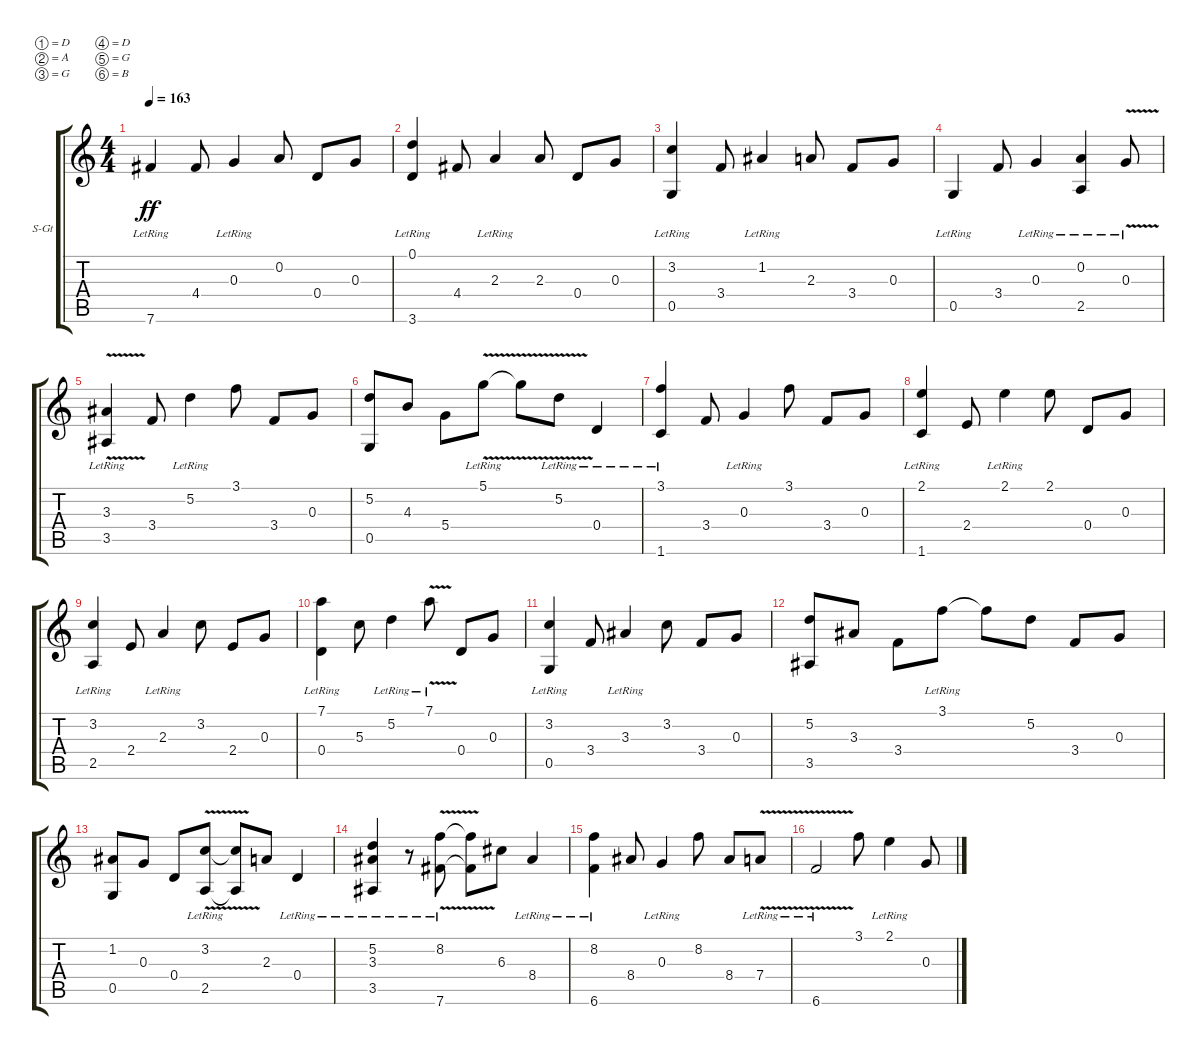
\bracketExtendMode groupsimilarinstruments
\firstSystemTrackNameOrientation horizontal
\otherSystemsTrackNameOrientation horizontal
\track ("Guitare" "S-Gt") {solo instrument acousticgrandpiano}
\staff {score tabs}
\tuning (D4 A3 G3 D3 G2 B2)
\displaytranspose 12
\ts (4 4)
\tempo 163
\clef g2
\ks c
7.6{lr}.4{dy ff} 4.4.8 0.3{lr}.4 0.2.8 0.4.8 0.3.8 |
(0.1 3.6{lr}).4 4.4.8 2.3{lr}.4 2.3.8 0.4.8 0.3.8 |
(3.2{lr} 0.5{lr}).4 3.4.8 1.2{lr}.4 2.3.8 3.4.8 0.3.8 |
0.5{lr}.4 3.4.8 0.3{lr}.4 (0.2{lr} 2.5{lr}).4 0.3{v lr}.8 |
(3.3{v} 3.5{v lr}).4 3.4.8 5.2{lr}.4 3.1.8 3.4.8 0.3.8 |
(5.2 0.5).8 4.3.8 5.4.8 5.1{v lr}.8 5.1{t}.8 5.2{v lr}.8 0.4{lr}.4 |
(3.1{lr} 1.6{lr}).4 3.4.8 0.3{lr}.4 3.1.8 3.4.8 0.3.8 |
(2.1{lr} 1.6{lr}).4 2.4.8 2.1{lr}.4 2.1.8 0.4.8 0.3.8 |
(3.2{lr} 2.5{lr}).4 2.4.8 2.3{lr}.4 3.2.8 2.4.8 0.3.8 |
(7.1{lr} 0.4{lr}).4 5.3.8 5.2{lr}.4 7.1{v lr}.8 0.4.8 0.3.8 |
(3.2{lr} 0.5{lr}).4 3.4.8 3.3{lr}.4 3.2.8 3.4.8 0.3.8 |
(5.2 3.5).8 3.3.8 3.4.8 3.1{lr}.8 3.1{t}.8 5.2.8 3.4.8 0.3.8 |
(1.2 0.5).8 0.3.8 0.4.8 (3.2{v lr} 2.5{v lr}).8 (3.2{t} 2.5{t}).8 2.3.8 0.4{lr}.4 |
(5.2{lr} 3.3{lr} 3.5{lr}).4 r.8 (8.2{v lr} 7.6{v lr}).8 (8.2{t} 7.6{t}).8 6.3.8 8.4{lr}.4 |
(8.2{lr} 6.6{lr}).4 8.4.8 0.3{lr}.4 8.2.8 8.4.8 7.4{v lr}.8 |
6.6{v lr}.2 3.1.8 2.1{lr}.4 0.3.8
